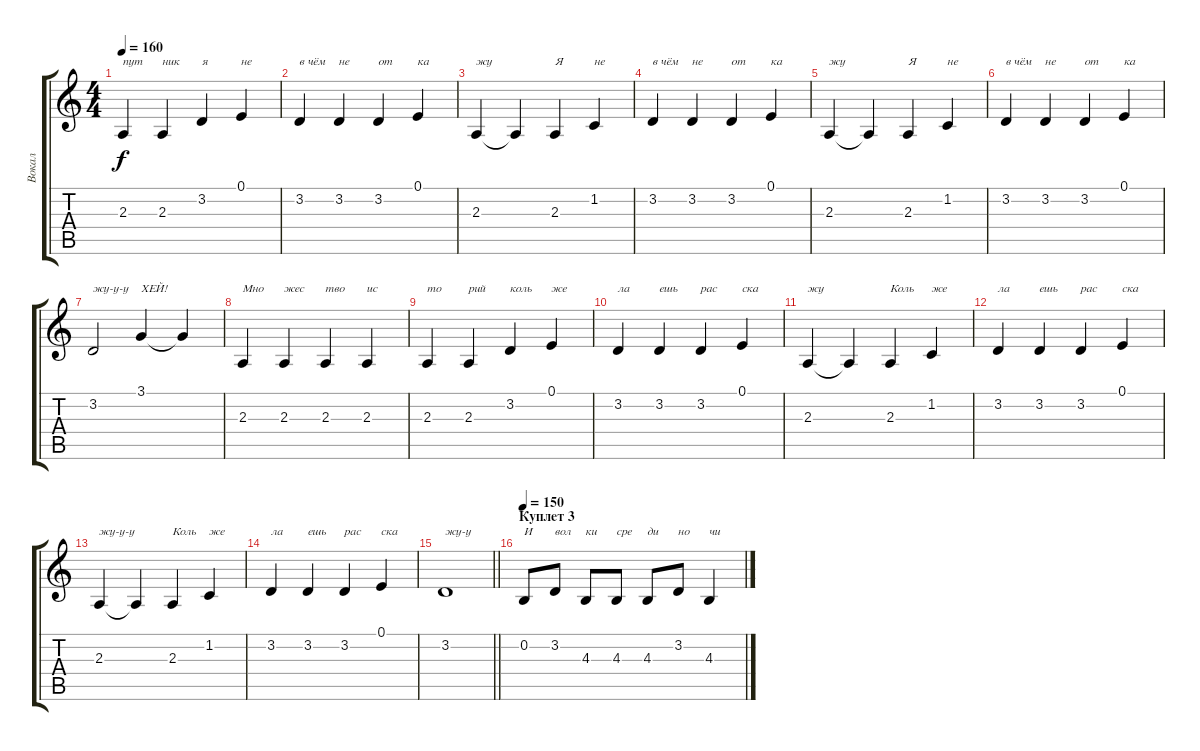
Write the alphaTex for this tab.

\track ("Вокал" "Вокал") {instrument tenorsax}
\staff {score tabs}
\tuning (E4 B3 G3 D3 A2 E2) {hide}
\ts (4 4)
\tempo 160
\clef g2
\ks c
2.3.4{txt "пут" dy f} 2.3.4{txt "ник"} 3.2.4{txt "я"} 0.1.4{txt "не"} |
3.2.4{txt "в чём"} 3.2.4{txt "не"} 3.2.4{txt "от"} 0.1.4{txt "ка"} |
2.3.4{txt "жу"} 2.3{t}.4 2.3.4{txt "Я"} 1.2.4{txt "не"} |
3.2.4{txt "в чём"} 3.2.4{txt "не"} 3.2.4{txt "от"} 0.1.4{txt "ка"} |
2.3.4{txt "жу"} 2.3{t}.4 2.3.4{txt "Я"} 1.2.4{txt "не"} |
3.2.4{txt "в чём"} 3.2.4{txt "не"} 3.2.4{txt "от"} 0.1.4{txt "ка"} |
3.2.2{txt "жу-у-у"} 3.1.4{txt "ХЕЙ!"} 3.1{t}.4 |
2.3.4{txt "Мно"} 2.3.4{txt "жес"} 2.3.4{txt "тво"} 2.3.4{txt "ис"} |
2.3.4{txt "то"} 2.3.4{txt "рий"} 3.2.4{txt "коль"} 0.1.4{txt "же"} |
3.2.4{txt "ла"} 3.2.4{txt "ешь"} 3.2.4{txt "рас"} 0.1.4{txt "ска"} |
2.3.4{txt "жу"} 2.3{t}.4 2.3.4{txt "Коль"} 1.2.4{txt "же"} |
3.2.4{txt "ла"} 3.2.4{txt "ешь"} 3.2.4{txt "рас"} 0.1.4{txt "ска"} |
2.3.4{txt "жу-у-у"} 2.3{t}.4 2.3.4{txt "Коль"} 1.2.4{txt "же"} |
3.2.4{txt "ла"} 3.2.4{txt "ешь"} 3.2.4{txt "рас"} 0.1.4{txt "ска"} |
\barLineRight lightlight
3.2.1{txt "жу-у"} |
\section ("" "Куплет 3")
\tempo 150
0.2.8{txt "И"} 3.2.8{txt "вол"} 4.3.8{txt "ки"} 4.3.8{txt "сре"} 4.3.8{txt "ди"} 3.2.8{txt "но"} 4.3.4{txt "чи"}
